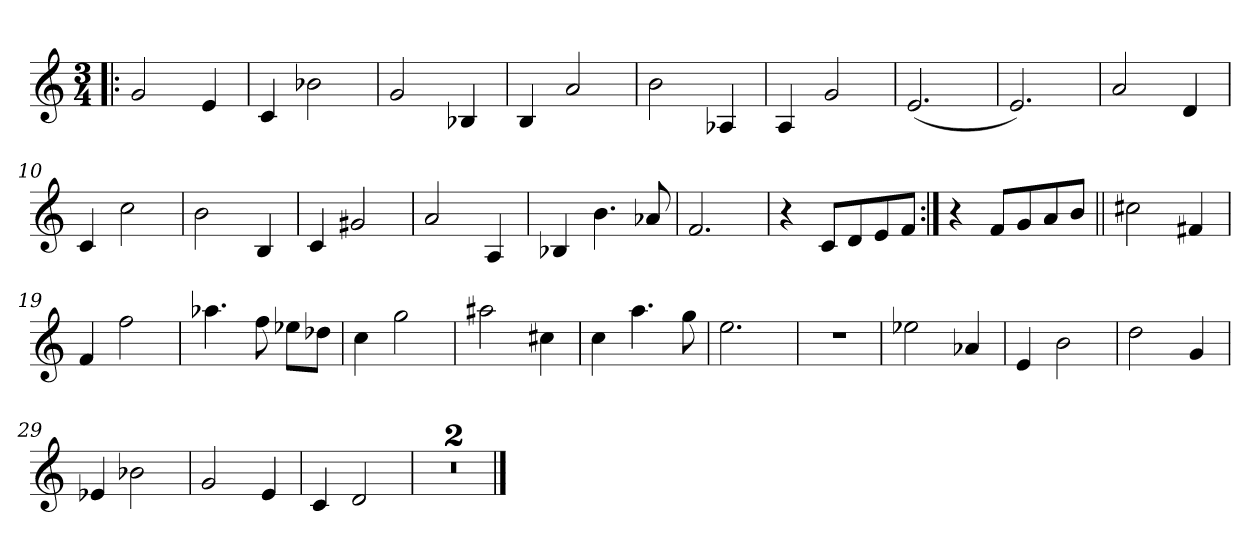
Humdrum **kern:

**kern
*part1
*staff1
*clefG2
*k[]
*C:
*M3/4
=1!|:
2g
4e
=2
4c
2b-
=3
2g
4B-
=4
4B
2a
=5
2b
4A-
!!LO:LB:g=z
=6
4A
2g
=7
(2.e
=8
2.e)
=9
2a
4d
=10
4c
2cc
=11
2b
4B
!!LO:LB:g=z
=12
4c
2g#
=13
2a
4A
=14
4B-
4.b
8a-
=15
2.f
=16
4r
8cL
8d
8e
8fJ
=17:|!
4r
8f!L
8g
8a
8bJ
!!LO:LB:g=z
=18||
2cc#
4f#
=19
4f
2ff
=20
4.aa-
8ff
8ee-L
8dd-J
=21
4cc
2gg
=22
2aa#
4cc#
!!LO:LB:g=z
=23
4cc
4.aa
8gg
=24
2.ee
=25
2.r
=26
2ee-
4a-
=27
4e
2b
!!LO:LB:g=z
=28
2dd
4g
=29
4e-
2b-
=30
2g
4e
=31
4c
2d
=32
2.r
=33
2.r
==
*-
